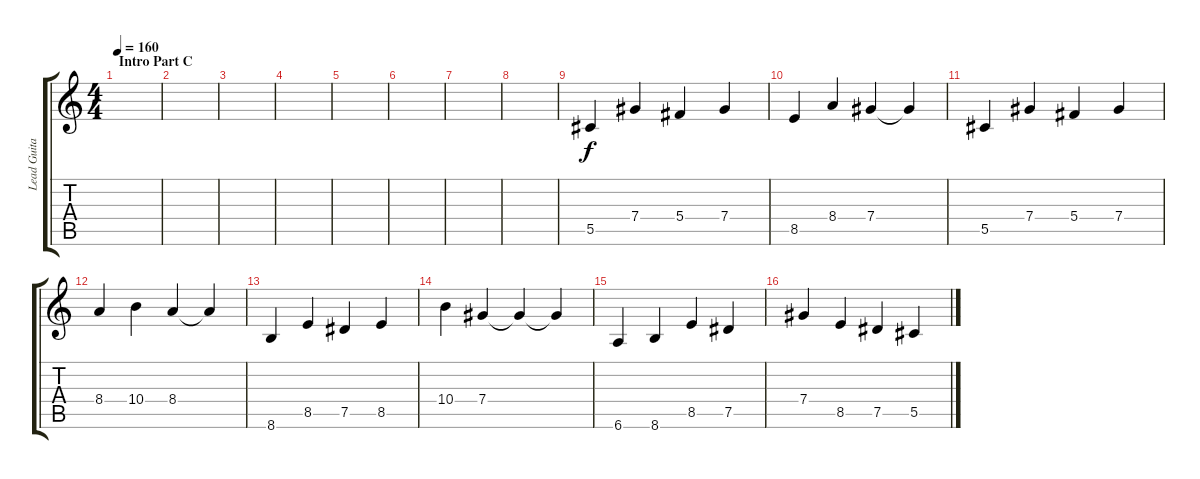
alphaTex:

\track ("Lead Guitar (Rafael Mendes)" "Lead Guita") {instrument distortionguitar}
\staff {score tabs}
\tuning (Eb4 Bb3 Gb3 Db3 Ab2 Eb2) {hide}
\ts (4 4)
\section ("" "Intro Part C")
\tempo 160
\clef g2
\ks c
|
|
|
|
|
|
|
|
5.5.4 7.4.4 5.4.4 7.4.4 |
8.5.4 8.4.4 7.4.4 7.4{t}.4 |
5.5.4 7.4.4 5.4.4 7.4.4 |
8.4.4 10.4.4 8.4.4 8.4{t}.4 |
8.6.4 8.5.4 7.5.4 8.5.4 |
10.4.4 7.4.4 7.4{t}.4 7.4{t}.4 |
6.6.4 8.6.4 8.5.4 7.5.4 |
7.4.4 8.5.4 7.5.4 5.5.4
